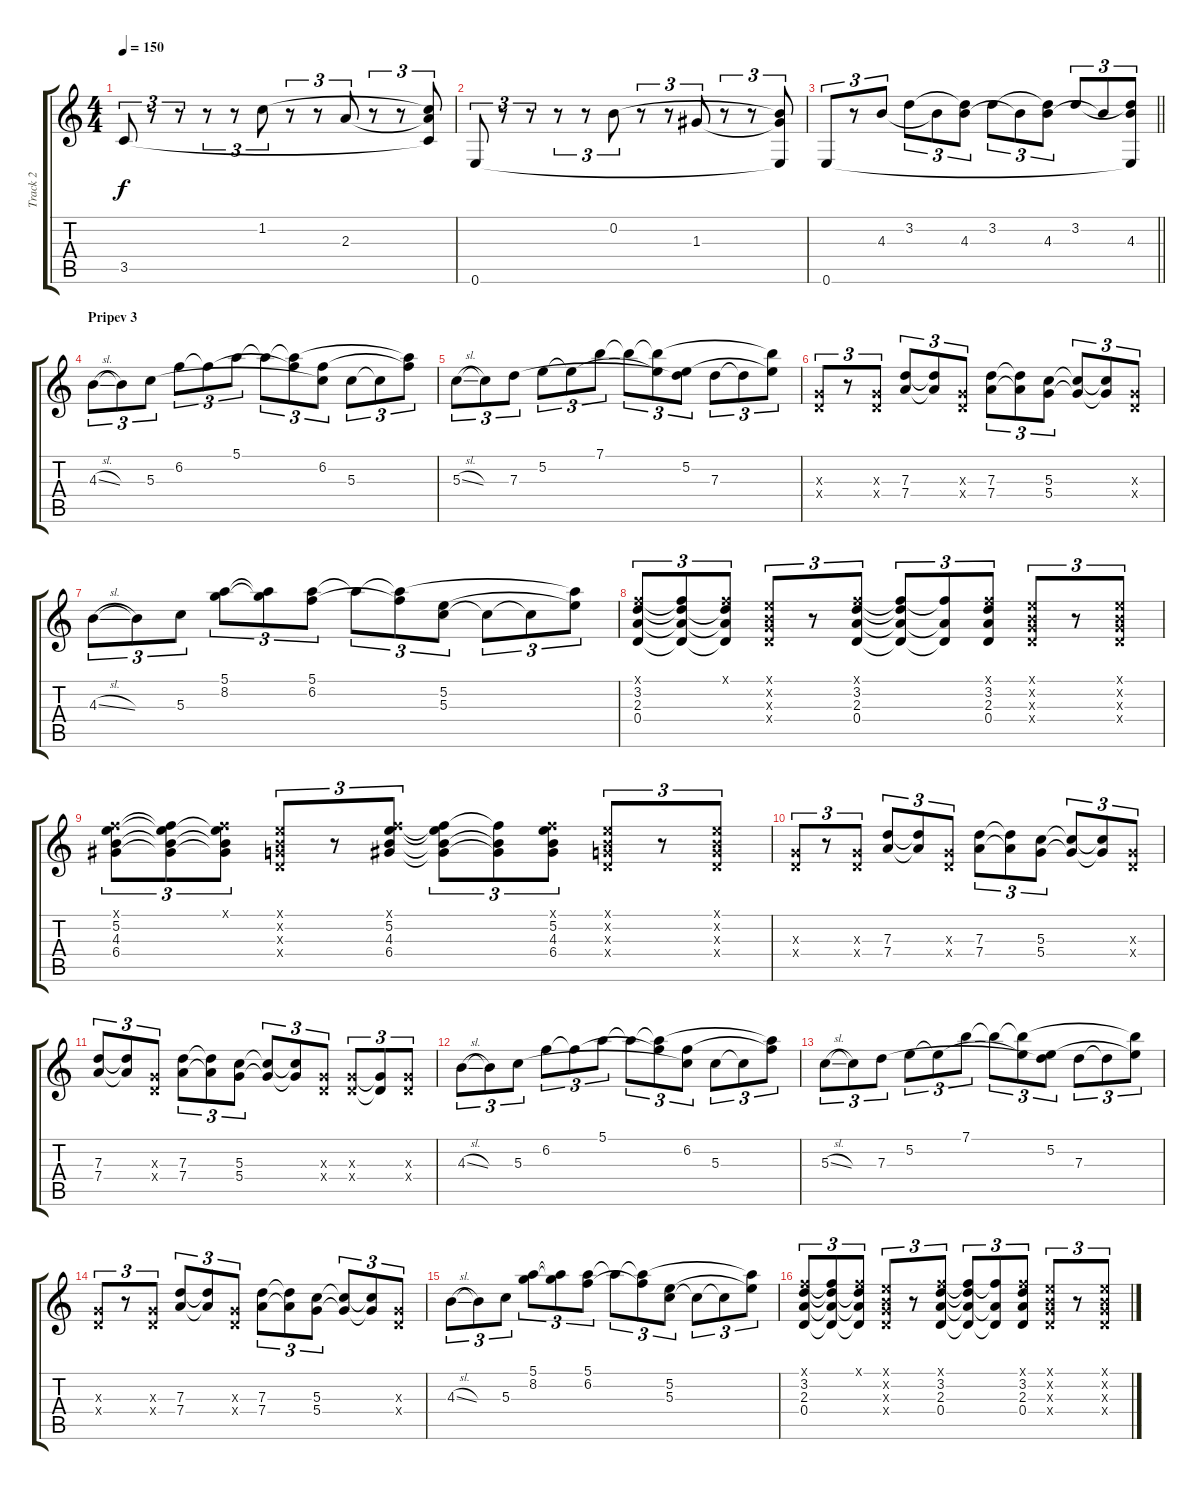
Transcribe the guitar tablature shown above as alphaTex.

\track ("Track 2" "Track 2") {instrument acousticguitarsteel}
\staff {score tabs}
\tuning (E4 B3 G3 D3 A2 E2) {hide}
\ts (4 4)
\tempo 150
\clef g2
\ks c
3.5.8{tu (3 2) dy f} r.8{tu (3 2)} r.8{tu (3 2)} r.8{tu (3 2)} r.8{tu (3 2)} 1.2.8{tu (3 2)} r.8{tu (3 2)} r.8{tu (3 2)} 2.3.8{tu (3 2)} r.8{tu (3 2)} r.8{tu (3 2)} (1.2{t} 2.3{t} 3.5{t}).8{tu (3 2)} |
0.6.8{tu (3 2)} r.8{tu (3 2)} r.8{tu (3 2)} r.8{tu (3 2)} r.8{tu (3 2)} 0.2.8{tu (3 2)} r.8{tu (3 2)} r.8{tu (3 2)} 1.3.8{tu (3 2)} r.8{tu (3 2)} r.8{tu (3 2)} (0.2{t} 1.3{t} 0.6{t}).8{tu (3 2)} |
\barLineRight lightlight
0.6.8{tu (3 2)} r.8{tu (3 2)} 4.3.8{tu (3 2)} 3.2.8{tu (3 2)} 4.3{t}.8{tu (3 2)} (3.2{t} 4.3).8{tu (3 2)} 3.2.8{tu (3 2)} 4.3{t}.8{tu (3 2)} (3.2{t} 4.3).8{tu (3 2)} 3.2.8{tu (3 2)} 4.3{t}.8{tu (3 2)} (3.2{t} 4.3 0.6{t}).8{tu (3 2)} |
\section ("" "Pripev 3")
4.3{sl}.8{tu (3 2)} 4.3{t}.8{tu (3 2)} 5.3.8{tu (3 2)} 6.2.8{tu (3 2)} 6.2{t}.8{tu (3 2)} 5.1.8{tu (3 2)} 5.1{t}.8{tu (3 2)} (5.1{t} 6.2{t}).8{tu (3 2)} (6.2 5.3{t}).8{tu (3 2)} 5.3.8{tu (3 2)} 5.3{t}.8{tu (3 2)} (5.1{t} 6.2{t}).8{tu (3 2)} |
5.3{sl}.8{tu (3 2)} 5.3{t}.8{tu (3 2)} 7.3.8{tu (3 2)} 5.2.8{tu (3 2)} 5.2{t}.8{tu (3 2)} 7.1.8{tu (3 2)} 7.1{t}.8{tu (3 2)} (7.1{t} 5.2{t}).8{tu (3 2)} (5.2 7.3{t}).8{tu (3 2)} 7.3.8{tu (3 2)} 7.3{t}.8{tu (3 2)} (7.1{t} 5.2{t}).8{tu (3 2)} |
(0.3{x} 0.4{x}).8{tu (3 2)} r.8{tu (3 2)} (0.3{x} 0.4{x}).8{tu (3 2)} (7.3 7.4).8{tu (3 2)} (7.3{t} 7.4{t}).8{tu (3 2)} (0.3{x} 0.4{x}).8{tu (3 2)} (7.3 7.4).8{tu (3 2)} (7.3{t} 7.4{t}).8{tu (3 2)} (5.3 5.4).8{tu (3 2)} (5.3{t} 5.4{t}).8{tu (3 2)} (5.3{t} 5.4{t}).8{tu (3 2)} (0.3{x} 0.4{x}).8{tu (3 2)} |
4.3{sl}.8{tu (3 2)} 4.3{t}.8{tu (3 2)} 5.3.8{tu (3 2)} (5.1 8.2).8{tu (3 2)} (5.1{t} 8.2{t}).8{tu (3 2)} (5.1 6.2).8{tu (3 2)} 5.1{t}.8{tu (3 2)} (5.1{t} 6.2{t}).8{tu (3 2)} (5.2 5.3).8{tu (3 2)} 5.3{t}.8{tu (3 2)} 5.3{t}.8{tu (3 2)} (5.1{t} 5.2{t}).8{tu (3 2)} |
(1.1{x} 3.2 2.3 0.4).8{tu (3 2)} (1.1{t} 3.2{t} 2.3{t} 0.4{t}).8{tu (3 2)} (1.1{x} 3.2{t} 2.3{t} 0.4{t}).8{tu (3 2)} (0.1{x} 0.2{x} 0.3{x} 0.4{x}).8{tu (3 2)} r.8{tu (3 2)} (1.1{x} 3.2 2.3 0.4).8{tu (3 2)} (1.1{t} 3.2{t} 2.3{t} 0.4{t}).8{tu (3 2)} (1.1{t} 2.3{t} 0.4{t}).8{tu (3 2)} (1.1{x} 3.2 2.3 0.4).8{tu (3 2)} (0.1{x} 0.2{x} 0.3{x} 0.4{x}).8{tu (3 2)} r.8{tu (3 2)} (0.1{x} 0.2{x} 0.3{x} 0.4{x}).8{tu (3 2)} |
(1.1{x} 5.2 4.3 6.4).8{tu (3 2)} (1.1{t} 5.2{t} 4.3{t} 6.4{t}).8{tu (3 2)} (1.1{x} 5.2{t} 4.3{t} 6.4{t}).8{tu (3 2)} (0.1{x} 0.2{x} 0.3{x} 0.4{x}).8{tu (3 2)} r.8{tu (3 2)} (1.1{x} 5.2 4.3 6.4).8{tu (3 2)} (1.1{t} 5.2{t} 4.3{t} 6.4{t}).8{tu (3 2)} (1.1{t} 4.3{t} 6.4{t}).8{tu (3 2)} (1.1{x} 5.2 4.3 6.4).8{tu (3 2)} (0.1{x} 0.2{x} 0.3{x} 0.4{x}).8{tu (3 2)} r.8{tu (3 2)} (0.1{x} 0.2{x} 0.3{x} 0.4{x}).8{tu (3 2)} |
(0.3{x} 0.4{x}).8{tu (3 2)} r.8{tu (3 2)} (0.3{x} 0.4{x}).8{tu (3 2)} (7.3 7.4).8{tu (3 2)} (7.3{t} 7.4{t}).8{tu (3 2)} (0.3{x} 0.4{x}).8{tu (3 2)} (7.3 7.4).8{tu (3 2)} (7.3{t} 7.4{t}).8{tu (3 2)} (5.3 5.4).8{tu (3 2)} (5.3{t} 5.4{t}).8{tu (3 2)} (5.3{t} 5.4{t}).8{tu (3 2)} (0.3{x} 0.4{x}).8{tu (3 2)} |
(7.3 7.4).8{tu (3 2)} (7.3{t} 7.4{t}).8{tu (3 2)} (0.3{x} 0.4{x}).8{tu (3 2)} (7.3 7.4).8{tu (3 2)} (7.3{t} 7.4{t}).8{tu (3 2)} (5.3 5.4).8{tu (3 2)} (5.3{t} 5.4{t}).8{tu (3 2)} (5.3{t} 5.4{t}).8{tu (3 2)} (0.3{x} 0.4{x}).8{tu (3 2)} (0.3{x} 0.4{x}).8{tu (3 2)} (0.3{t} 0.4{t}).8{tu (3 2)} (0.3{x} 0.4{x}).8{tu (3 2)} |
4.3{sl}.8{tu (3 2)} 4.3{t}.8{tu (3 2)} 5.3.8{tu (3 2)} 6.2.8{tu (3 2)} 6.2{t}.8{tu (3 2)} 5.1.8{tu (3 2)} 5.1{t}.8{tu (3 2)} (5.1{t} 6.2{t}).8{tu (3 2)} (6.2 5.3{t}).8{tu (3 2)} 5.3.8{tu (3 2)} 5.3{t}.8{tu (3 2)} (5.1{t} 6.2{t}).8{tu (3 2)} |
5.3{sl}.8{tu (3 2)} 5.3{t}.8{tu (3 2)} 7.3.8{tu (3 2)} 5.2.8{tu (3 2)} 5.2{t}.8{tu (3 2)} 7.1.8{tu (3 2)} 7.1{t}.8{tu (3 2)} (7.1{t} 5.2{t}).8{tu (3 2)} (5.2 7.3{t}).8{tu (3 2)} 7.3.8{tu (3 2)} 7.3{t}.8{tu (3 2)} (7.1{t} 5.2{t}).8{tu (3 2)} |
(0.3{x} 0.4{x}).8{tu (3 2)} r.8{tu (3 2)} (0.3{x} 0.4{x}).8{tu (3 2)} (7.3 7.4).8{tu (3 2)} (7.3{t} 7.4{t}).8{tu (3 2)} (0.3{x} 0.4{x}).8{tu (3 2)} (7.3 7.4).8{tu (3 2)} (7.3{t} 7.4{t}).8{tu (3 2)} (5.3 5.4).8{tu (3 2)} (5.3{t} 5.4{t}).8{tu (3 2)} (5.3{t} 5.4{t}).8{tu (3 2)} (0.3{x} 0.4{x}).8{tu (3 2)} |
4.3{sl}.8{tu (3 2)} 4.3{t}.8{tu (3 2)} 5.3.8{tu (3 2)} (5.1 8.2).8{tu (3 2)} (5.1{t} 8.2{t}).8{tu (3 2)} (5.1 6.2).8{tu (3 2)} 5.1{t}.8{tu (3 2)} (5.1{t} 6.2{t}).8{tu (3 2)} (5.2 5.3).8{tu (3 2)} 5.3{t}.8{tu (3 2)} 5.3{t}.8{tu (3 2)} (5.1{t} 5.2{t}).8{tu (3 2)} |
(1.1{x} 3.2 2.3 0.4).8{tu (3 2)} (1.1{t} 3.2{t} 2.3{t} 0.4{t}).8{tu (3 2)} (1.1{x} 3.2{t} 2.3{t} 0.4{t}).8{tu (3 2)} (0.1{x} 0.2{x} 0.3{x} 0.4{x}).8{tu (3 2)} r.8{tu (3 2)} (1.1{x} 3.2 2.3 0.4).8{tu (3 2)} (1.1{t} 3.2{t} 2.3{t} 0.4{t}).8{tu (3 2)} (1.1{t} 2.3{t} 0.4{t}).8{tu (3 2)} (1.1{x} 3.2 2.3 0.4).8{tu (3 2)} (0.1{x} 0.2{x} 0.3{x} 0.4{x}).8{tu (3 2)} r.8{tu (3 2)} (0.1{x} 0.2{x} 0.3{x} 0.4{x}).8{tu (3 2)}
